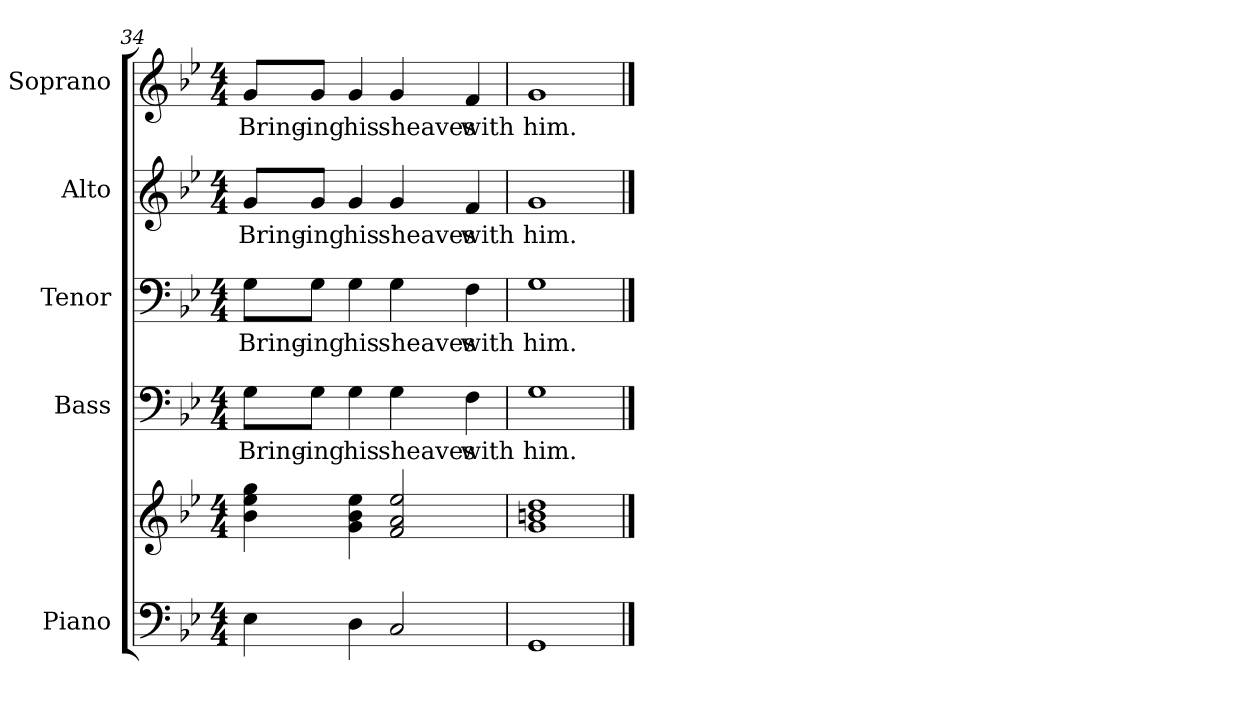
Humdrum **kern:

**kern	**kern	**kern	**text	**kern	**text	**kern	**text	**kern	**text
*part5	*part5	*part4	*part4	*part3	*part3	*part2	*part2	*part1	*part1
*staff6	*staff5	*staff4	*staff4	*staff3	*staff3	*staff2	*staff2	*staff1	*staff1
*I"Piano	*	*I"Bass	*	*I"Tenor	*	*I"Alto	*	*I"Soprano	*
*I'Pno.	*	*I'B.	*	*I'T.	*	*I'A.	*	*I'S.	*
!!LO:PB:g=z
*clefF4	*clefG2	*clefF4	*	*clefF4	*	*clefG2	*	*clefG2	*
*k[b-e-]	*k[b-e-]	*k[b-e-]	*	*k[b-e-]	*	*k[b-e-]	*	*k[b-e-]	*
*B-:	*B-:	*B-:	*	*B-:	*	*B-:	*	*B-:	*
*M4/4	*M4/4	*M4/4	*	*M4/4	*	*M4/4	*	*M4/4	*
=34	=34	=34	=34	=34	=34	=34	=34	=34	=34
!	!	!	!LO:LY:b:color=#000000	!	!	!	!	!	!
!	!	!	!	!	!LO:LY:b:color=#000000	!	!	!	!
!	!	!	!	!	!	!	!LO:LY:b:color=#000000	!	!
!	!	!	!	!	!	!	!	!	!LO:LY:b:color=#000000
4E-i\	4b-i\ 4ee-i 4ggi	8Gi\L	Bring-	8Gi\L	Bring-	8gi/L	Bring-	8gi/L	Bring-
!	!	!	!LO:LY:b:color=#000000	!	!	!	!	!	!
!	!	!	!	!	!LO:LY:b:color=#000000	!	!	!	!
!	!	!	!	!	!	!	!LO:LY:b:color=#000000	!	!
!	!	!	!	!	!	!	!	!	!LO:LY:b:color=#000000
.	.	8Gi\J	-ing	8Gi\J	-ing	8gi/J	-ing	8gi/J	-ing
!	!	!	!LO:LY:b:color=#000000	!	!	!	!	!	!
!	!	!	!	!	!LO:LY:b:color=#000000	!	!	!	!
!	!	!	!	!	!	!	!LO:LY:b:color=#000000	!	!
!	!	!	!	!	!	!	!	!	!LO:LY:b:color=#000000
4Di\	4gi\ 4b-i 4ee-i	4Gi\	his	4Gi\	his	4gi/	his	4gi/	his
!	!	!	!LO:LY:b:color=#000000	!	!	!	!	!	!
!	!	!	!	!	!LO:LY:b:color=#000000	!	!	!	!
!	!	!	!	!	!	!	!LO:LY:b:color=#000000	!	!
!	!	!	!	!	!	!	!	!	!LO:LY:b:color=#000000
2Ci/	2fi/ 2ai 2ee-i	4Gi\	sheaves	4Gi\	sheaves	4gi/	sheaves	4gi/	sheaves
!	!	!	!LO:LY:b:color=#000000	!	!	!	!	!	!
!	!	!	!	!	!LO:LY:b:color=#000000	!	!	!	!
!	!	!	!	!	!	!	!LO:LY:b:color=#000000	!	!
!	!	!	!	!	!	!	!	!	!LO:LY:b:color=#000000
.	.	4Fi\	with	4Fi\	with	4fi/	with	4fi/	with
=35	=35	=35	=35	=35	=35	=35	=35	=35	=35
!	!	!	!LO:LY:b:color=#000000	!	!	!	!	!	!
!	!	!	!	!	!LO:LY:b:color=#000000	!	!	!	!
!	!	!	!	!	!	!	!LO:LY:b:color=#000000	!	!
!	!	!	!	!	!	!	!	!	!LO:LY:b:color=#000000
1GGi	1gi 1bni 1ddi	1Gi	him.	1Gi	him.	1gi	him.	1gi	him.
==	==	==	==	==	==	==	==	==	==
*-	*-	*-	*-	*-	*-	*-	*-	*-	*-
